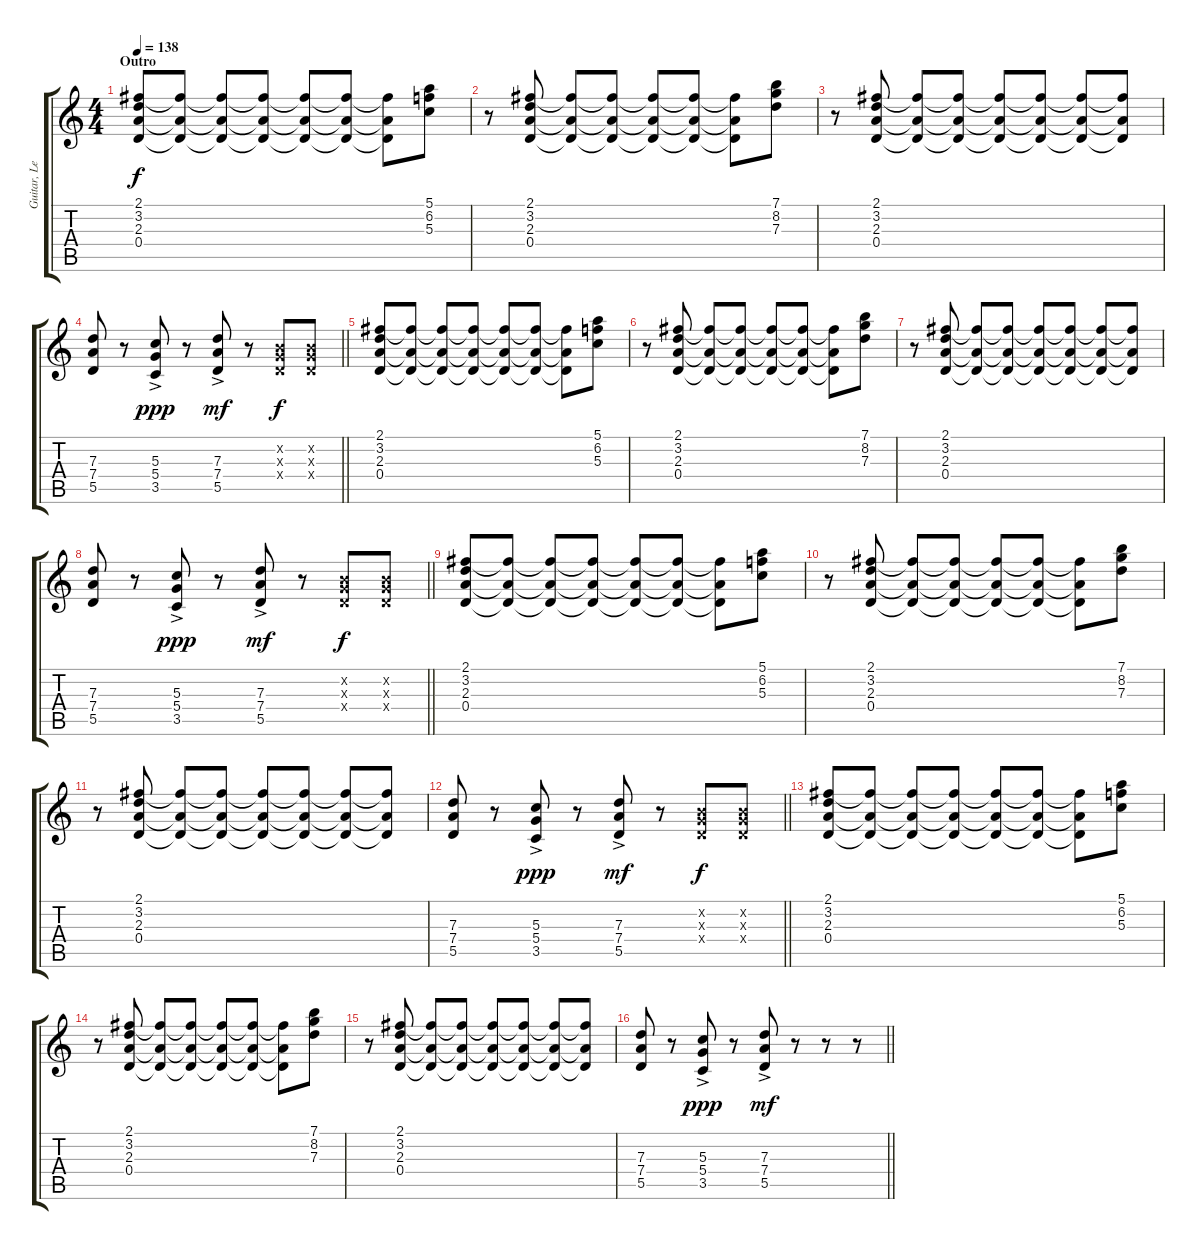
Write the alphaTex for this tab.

\track ("Guitar, Lead" "Guitar, Le") {instrument overdrivenguitar}
\staff {score tabs}
\tuning (E4 B3 G3 D3 A2 E2) {hide}
\ts (4 4)
\section ("" "Outro")
\tempo 138
\clef g2
\ks c
(2.1 3.2 2.3 0.4).8{dy f} (2.1{t} 2.3{t} 0.4{t}).8 (2.1{t} 2.3{t} 0.4{t}).8 (2.1{t} 2.3{t} 0.4{t}).8 (2.1{t} 2.3{t} 0.4{t}).8 (2.1{t} 2.3{t} 0.4{t}).8 (2.1{t} 2.3{t} 0.4{t}).8 (5.1 6.2 5.3).8 |
r.8 (2.1 3.2 2.3 0.4).8 (2.1{t} 2.3{t} 0.4{t}).8 (2.1{t} 2.3{t} 0.4{t}).8 (2.1{t} 2.3{t} 0.4{t}).8 (2.1{t} 2.3{t} 0.4{t}).8 (2.1{t} 2.3{t} 0.4{t}).8 (7.1 8.2 7.3).8 |
r.8 (2.1 3.2 2.3 0.4).8 (2.1{t} 2.3{t} 0.4{t}).8 (2.1{t} 2.3{t} 0.4{t}).8 (2.1{t} 2.3{t} 0.4{t}).8 (2.1{t} 2.3{t} 0.4{t}).8 (2.1{t} 2.3{t} 0.4{t}).8 (2.1{t} 2.3{t} 0.4{t}).8 |
\barLineRight lightlight
(7.3 7.4 5.5).8 r.8 (5.3{ac} 5.4{ac} 3.5{ac}).8{dy ppp} r.8 (7.3{ac} 7.4{ac} 5.5).8{dy mf} r.8 (0.2{x} 0.3{x} 0.4{x}).8{dy f} (0.2{x} 0.3{x} 0.4{x}).8 |
(2.1 3.2 2.3 0.4).8 (2.1{t} 2.3{t} 0.4{t}).8 (2.1{t} 2.3{t} 0.4{t}).8 (2.1{t} 2.3{t} 0.4{t}).8 (2.1{t} 2.3{t} 0.4{t}).8 (2.1{t} 2.3{t} 0.4{t}).8 (2.1{t} 2.3{t} 0.4{t}).8 (5.1 6.2 5.3).8 |
r.8 (2.1 3.2 2.3 0.4).8 (2.1{t} 2.3{t} 0.4{t}).8 (2.1{t} 2.3{t} 0.4{t}).8 (2.1{t} 2.3{t} 0.4{t}).8 (2.1{t} 2.3{t} 0.4{t}).8 (2.1{t} 2.3{t} 0.4{t}).8 (7.1 8.2 7.3).8 |
r.8 (2.1 3.2 2.3 0.4).8 (2.1{t} 2.3{t} 0.4{t}).8 (2.1{t} 2.3{t} 0.4{t}).8 (2.1{t} 2.3{t} 0.4{t}).8 (2.1{t} 2.3{t} 0.4{t}).8 (2.1{t} 2.3{t} 0.4{t}).8 (2.1{t} 2.3{t} 0.4{t}).8 |
\barLineRight lightlight
(7.3 7.4 5.5).8 r.8 (5.3{ac} 5.4{ac} 3.5{ac}).8{dy ppp} r.8 (7.3{ac} 7.4{ac} 5.5).8{dy mf} r.8 (0.2{x} 0.3{x} 0.4{x}).8{dy f} (0.2{x} 0.3{x} 0.4{x}).8 |
(2.1 3.2 2.3 0.4).8 (2.1{t} 2.3{t} 0.4{t}).8 (2.1{t} 2.3{t} 0.4{t}).8 (2.1{t} 2.3{t} 0.4{t}).8 (2.1{t} 2.3{t} 0.4{t}).8 (2.1{t} 2.3{t} 0.4{t}).8 (2.1{t} 2.3{t} 0.4{t}).8 (5.1 6.2 5.3).8 |
r.8 (2.1 3.2 2.3 0.4).8 (2.1{t} 2.3{t} 0.4{t}).8 (2.1{t} 2.3{t} 0.4{t}).8 (2.1{t} 2.3{t} 0.4{t}).8 (2.1{t} 2.3{t} 0.4{t}).8 (2.1{t} 2.3{t} 0.4{t}).8 (7.1 8.2 7.3).8 |
r.8 (2.1 3.2 2.3 0.4).8 (2.1{t} 2.3{t} 0.4{t}).8 (2.1{t} 2.3{t} 0.4{t}).8 (2.1{t} 2.3{t} 0.4{t}).8 (2.1{t} 2.3{t} 0.4{t}).8 (2.1{t} 2.3{t} 0.4{t}).8 (2.1{t} 2.3{t} 0.4{t}).8 |
\barLineRight lightlight
(7.3 7.4 5.5).8 r.8 (5.3{ac} 5.4{ac} 3.5{ac}).8{dy ppp} r.8 (7.3{ac} 7.4{ac} 5.5).8{dy mf} r.8 (0.2{x} 0.3{x} 0.4{x}).8{dy f} (0.2{x} 0.3{x} 0.4{x}).8 |
(2.1 3.2 2.3 0.4).8 (2.1{t} 2.3{t} 0.4{t}).8 (2.1{t} 2.3{t} 0.4{t}).8 (2.1{t} 2.3{t} 0.4{t}).8 (2.1{t} 2.3{t} 0.4{t}).8 (2.1{t} 2.3{t} 0.4{t}).8 (2.1{t} 2.3{t} 0.4{t}).8 (5.1 6.2 5.3).8 |
r.8 (2.1 3.2 2.3 0.4).8 (2.1{t} 2.3{t} 0.4{t}).8 (2.1{t} 2.3{t} 0.4{t}).8 (2.1{t} 2.3{t} 0.4{t}).8 (2.1{t} 2.3{t} 0.4{t}).8 (2.1{t} 2.3{t} 0.4{t}).8 (7.1 8.2 7.3).8 |
r.8 (2.1 3.2 2.3 0.4).8 (2.1{t} 2.3{t} 0.4{t}).8 (2.1{t} 2.3{t} 0.4{t}).8 (2.1{t} 2.3{t} 0.4{t}).8 (2.1{t} 2.3{t} 0.4{t}).8 (2.1{t} 2.3{t} 0.4{t}).8 (2.1{t} 2.3{t} 0.4{t}).8 |
\barLineRight lightlight
(7.3 7.4 5.5).8 r.8 (5.3{ac} 5.4{ac} 3.5{ac}).8{dy ppp} r.8 (7.3{ac} 7.4{ac} 5.5).8{dy mf} r.8 r.8 r.8
